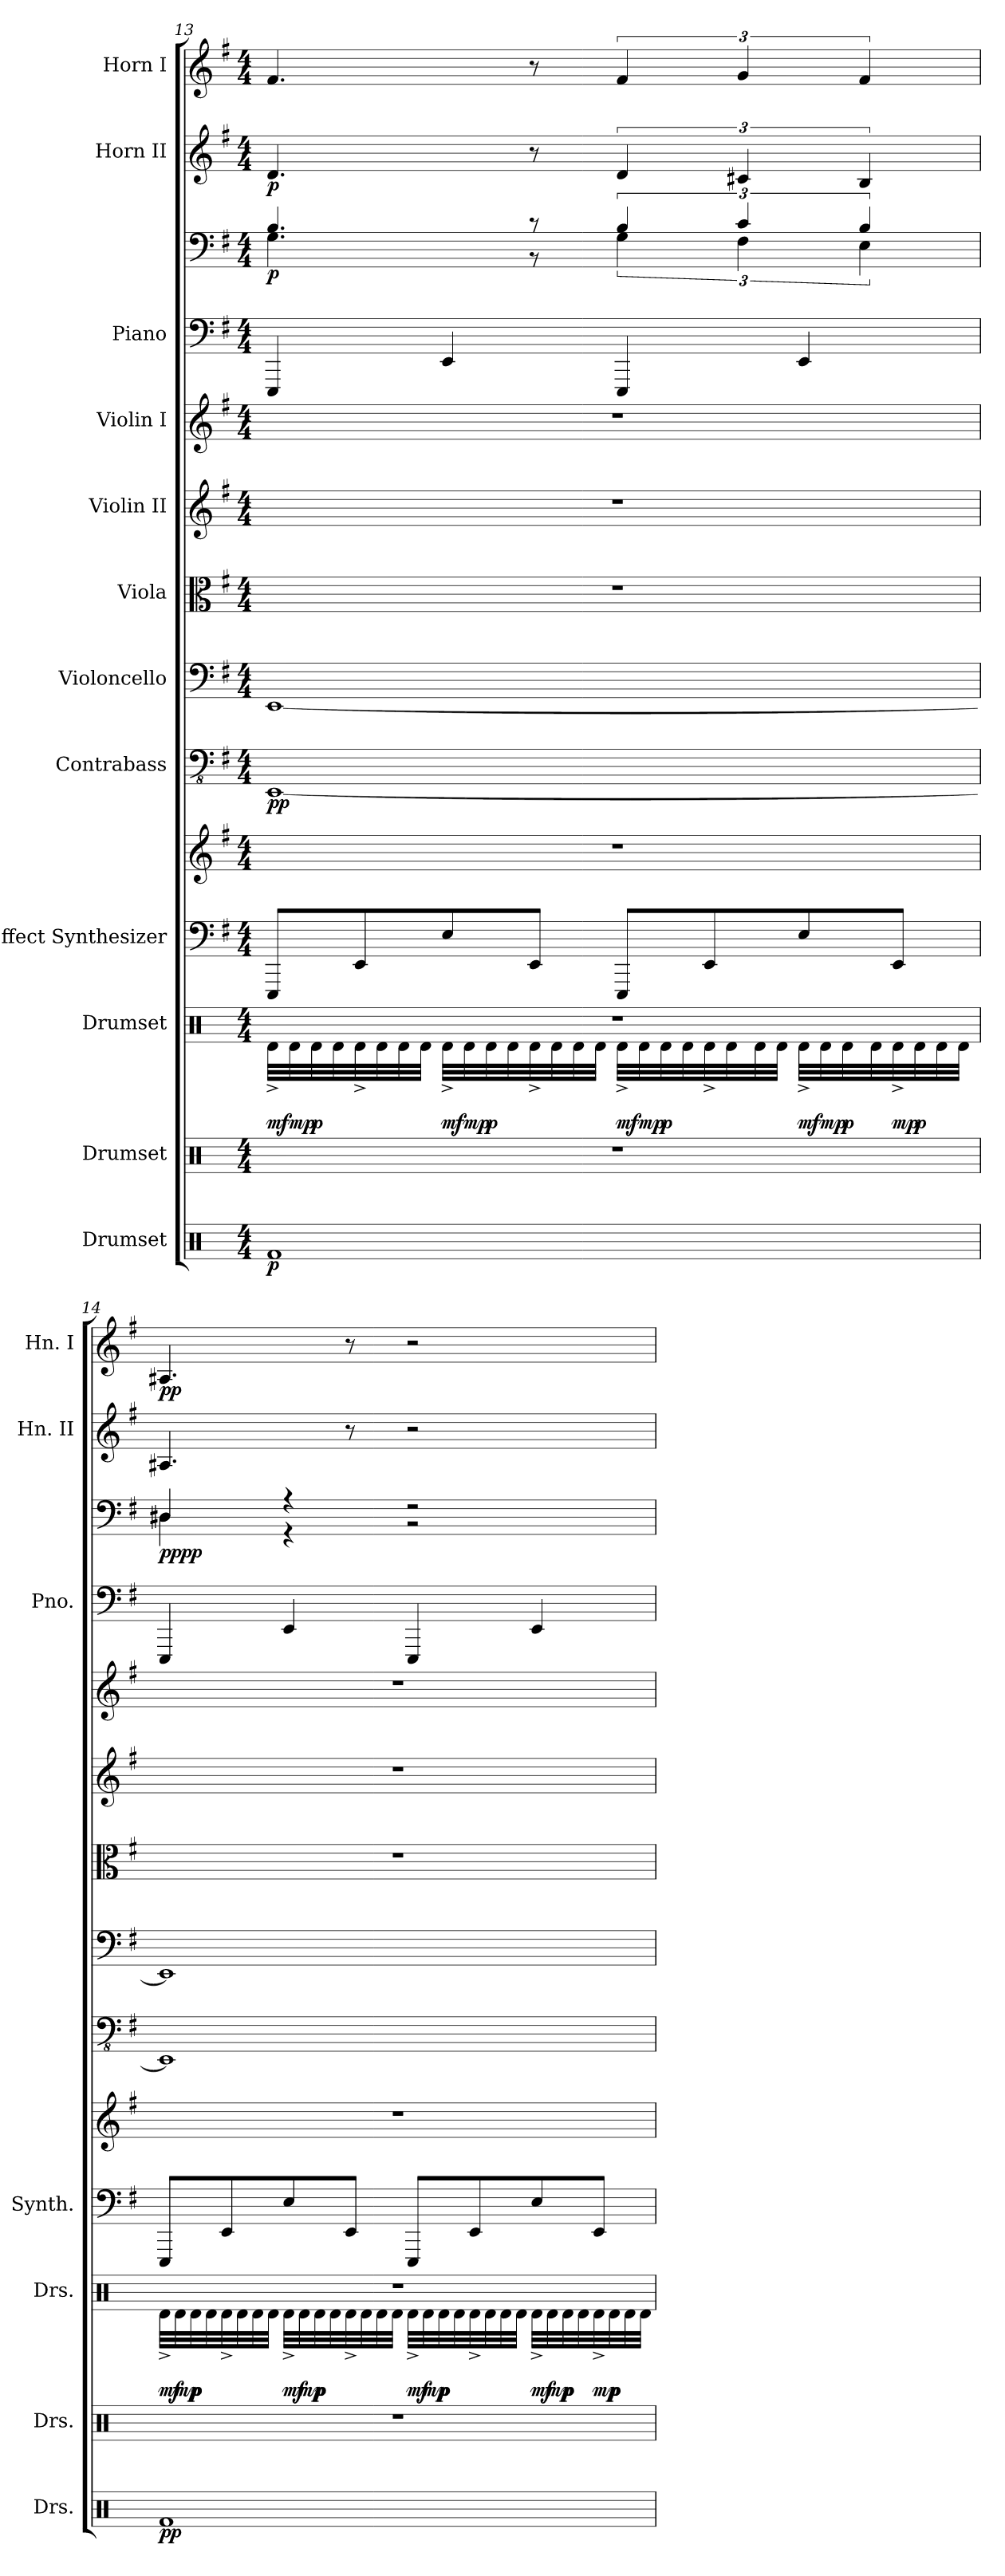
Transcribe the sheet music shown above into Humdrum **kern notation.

**kern	**dynam	**kern	**kern	**dynam	**kern	**kern	**kern	**dynam	**kern	**kern	**kern	**kern	**kern	**kern	**dynam	**kern	**dynam	**kern	**dynam
*part12	*part12	*part11	*part10	*part10	*part9	*part9	*part8	*part8	*part7	*part6	*part5	*part4	*part3	*part3	*part3	*part2	*part2	*part1	*part1
*staff14	*staff14	*staff13	*staff12	*staff12	*staff11	*staff10	*staff9	*staff9	*staff8	*staff7	*staff6	*staff5	*staff4	*staff3	*staff3/4	*staff2	*staff2	*staff1	*staff1
*I"Drumset	*	*I"Drumset	*I"Drumset	*	*I"Effect Synthesizer	*	*I"Contrabass	*	*I"Violoncello	*I"Viola	*I"Violin II	*I"Violin I	*I"Piano	*	*	*I"Horn II	*	*I"Horn I	*
*I'Drs.	*	*I'Drs.	*I'Drs.	*	*I'Synth.	*	*	*	*	*	*	*	*I'Pno.	*	*	*I'Hn. II	*	*I'Hn. I	*
!!LO:PB:g=z
*clefX	*	*clefX	*clefX	*	*clefF4	*clefG2	*clefFv4	*	*clefF4	*clefC3	*clefG2	*clefG2	*clefF4	*clefF4	*	*clefG2	*	*clefG2	*
*	*	*	*	*	*	*	*	*	*	*	*	*	*	*	*	*ITrd4c7	*	*ITrd4c7	*
*k[]	*	*k[]	*k[]	*	*k[f#]	*k[f#]	*k[f#]	*	*k[f#]	*k[f#]	*k[f#]	*k[f#]	*k[f#]	*k[f#]	*	*k[]	*	*k[]	*
*M4/4	*	*M4/4	*M4/4	*	*M4/4	*M4/4	*M4/4	*	*M4/4	*M4/4	*M4/4	*M4/4	*M4/4	*M4/4	*	*M4/4	*	*M4/4	*
=13	=13	=13	=13	=13	=13	=13	=13	=13	=13	=13	=13	=13	=13	=13	=13	=13	=13	=13	=13
*	*	*	*^	*	*	*	*	*	*	*	*	*	*	*^	*	*	*	*	*
!	!LO:DY:b	!	!	!	!LO:DY:b	!	!	!	!LO:DY:b	!	!	!	!	!	!	!	!LO:DY:b	!	!LO:DY:b	!	!
1Rf	p	1r	1r	32Rd^\LLL	mf	8EEE/L	1r	[1EEE	pp	[1EE	1r	1r	1r	4EEE/	4.B/	4.G\	p	4.G/	p	4.B/	.
!	!	!	!	!	!LO:DY:b	!	!	!	!	!	!	!	!	!	!	!	!	!	!	!	!
.	.	.	.	32Rd\	mp	.	.	.	.	.	.	.	.	.	.	.	.	.	.	.	.
!	!	!	!	!	!LO:DY:b	!	!	!	!	!	!	!	!	!	!	!	!	!	!	!	!
.	.	.	.	32Rd\	p	.	.	.	.	.	.	.	.	.	.	.	.	.	.	.	.
.	.	.	.	32Rd\	.	.	.	.	.	.	.	.	.	.	.	.	.	.	.	.	.
.	.	.	.	32Rd^\	.	8EE/	.	.	.	.	.	.	.	.	.	.	.	.	.	.	.
.	.	.	.	32Rd\	.	.	.	.	.	.	.	.	.	.	.	.	.	.	.	.	.
.	.	.	.	32Rd\	.	.	.	.	.	.	.	.	.	.	.	.	.	.	.	.	.
.	.	.	.	32Rd\JJJ	.	.	.	.	.	.	.	.	.	.	.	.	.	.	.	.	.
!	!	!	!	!	!LO:DY:b	!	!	!	!	!	!	!	!	!	!	!	!	!	!	!	!
.	.	.	.	32Rd^\LLL	mf	8E/	.	.	.	.	.	.	.	4EE/	.	.	.	.	.	.	.
!	!	!	!	!	!LO:DY:b	!	!	!	!	!	!	!	!	!	!	!	!	!	!	!	!
.	.	.	.	32Rd\	mp	.	.	.	.	.	.	.	.	.	.	.	.	.	.	.	.
!	!	!	!	!	!LO:DY:b	!	!	!	!	!	!	!	!	!	!	!	!	!	!	!	!
.	.	.	.	32Rd\	p	.	.	.	.	.	.	.	.	.	.	.	.	.	.	.	.
.	.	.	.	32Rd\	.	.	.	.	.	.	.	.	.	.	.	.	.	.	.	.	.
.	.	.	.	32Rd^\	.	8EE/J	.	.	.	.	.	.	.	.	8r	8r	.	8r	.	8r	.
.	.	.	.	32Rd\	.	.	.	.	.	.	.	.	.	.	.	.	.	.	.	.	.
.	.	.	.	32Rd\	.	.	.	.	.	.	.	.	.	.	.	.	.	.	.	.	.
.	.	.	.	32Rd\JJJ	.	.	.	.	.	.	.	.	.	.	.	.	.	.	.	.	.
!	!	!	!	!	!LO:DY:b	!	!	!	!	!	!	!	!	!	!	!	!	!	!	!	!
.	.	.	.	32Rd^\LLL	mf	8EEE/L	.	.	.	.	.	.	.	4EEE/	6B/	6G\	.	6G/	.	6B/	.
!	!	!	!	!	!LO:DY:b	!	!	!	!	!	!	!	!	!	!	!	!	!	!	!	!
.	.	.	.	32Rd\	mp	.	.	.	.	.	.	.	.	.	.	.	.	.	.	.	.
!	!	!	!	!	!LO:DY:b	!	!	!	!	!	!	!	!	!	!	!	!	!	!	!	!
.	.	.	.	32Rd\	p	.	.	.	.	.	.	.	.	.	.	.	.	.	.	.	.
.	.	.	.	32Rd\	.	.	.	.	.	.	.	.	.	.	.	.	.	.	.	.	.
.	.	.	.	32Rd^\	.	8EE/	.	.	.	.	.	.	.	.	.	.	.	.	.	.	.
.	.	.	.	32Rd\	.	.	.	.	.	.	.	.	.	.	.	.	.	.	.	.	.
.	.	.	.	.	.	.	.	.	.	.	.	.	.	.	6c/	6F#\	.	6F#X/	.	6c/	.
.	.	.	.	32Rd\	.	.	.	.	.	.	.	.	.	.	.	.	.	.	.	.	.
.	.	.	.	32Rd\JJJ	.	.	.	.	.	.	.	.	.	.	.	.	.	.	.	.	.
!	!	!	!	!	!LO:DY:b	!	!	!	!	!	!	!	!	!	!	!	!	!	!	!	!
.	.	.	.	32Rd^\LLL	mf	8E/	.	.	.	.	.	.	.	4EE/	.	.	.	.	.	.	.
!	!	!	!	!	!LO:DY:b	!	!	!	!	!	!	!	!	!	!	!	!	!	!	!	!
.	.	.	.	32Rd\	mp	.	.	.	.	.	.	.	.	.	.	.	.	.	.	.	.
!	!	!	!	!	!LO:DY:b	!	!	!	!	!	!	!	!	!	!	!	!	!	!	!	!
.	.	.	.	32Rd\	p	.	.	.	.	.	.	.	.	.	.	.	.	.	.	.	.
.	.	.	.	.	.	.	.	.	.	.	.	.	.	.	6B/	6E\	.	6E/	.	6B/	.
.	.	.	.	32Rd\	.	.	.	.	.	.	.	.	.	.	.	.	.	.	.	.	.
!	!	!	!	!	!LO:DY:b	!	!	!	!	!	!	!	!	!	!	!	!	!	!	!	!
.	.	.	.	32Rd^\	mp	8EE/J	.	.	.	.	.	.	.	.	.	.	.	.	.	.	.
!	!	!	!	!	!LO:DY:b	!	!	!	!	!	!	!	!	!	!	!	!	!	!	!	!
.	.	.	.	32Rd\	p	.	.	.	.	.	.	.	.	.	.	.	.	.	.	.	.
.	.	.	.	32Rd\	.	.	.	.	.	.	.	.	.	.	.	.	.	.	.	.	.
.	.	.	.	32Rd\JJJ	.	.	.	.	.	.	.	.	.	.	.	.	.	.	.	.	.
!!LO:PB:g=z
=14	=14	=14	=14	=14	=14	=14	=14	=14	=14	=14	=14	=14	=14	=14	=14	=14	=14	=14	=14	=14	=14
!	!LO:DY:b	!	!	!	!LO:DY:b	!	!	!	!	!	!	!	!	!	!	!	!LO:DY:b	!	!	!	!
!	!	!	!	!	!	!	!	!	!	!	!	!	!	!	!	!	!LO:DY:n=1:b	!	!	!	!LO:DY:b
1Rf	pp	1r	1r	32Rd^\LLL	mf	8EEE/L	1r	1EEE]	.	1EE]	1r	1r	1r	4EEE/	4D#X/	4D#\	pp pp	4.D#X/	.	4.D#X/	pp
!	!	!	!	!	!LO:DY:b	!	!	!	!	!	!	!	!	!	!	!	!	!	!	!	!
.	.	.	.	32Rd\	mp	.	.	.	.	.	.	.	.	.	.	.	.	.	.	.	.
!	!	!	!	!	!LO:DY:b	!	!	!	!	!	!	!	!	!	!	!	!	!	!	!	!
.	.	.	.	32Rd\	p	.	.	.	.	.	.	.	.	.	.	.	.	.	.	.	.
.	.	.	.	32Rd\	.	.	.	.	.	.	.	.	.	.	.	.	.	.	.	.	.
.	.	.	.	32Rd^\	.	8EE/	.	.	.	.	.	.	.	.	.	.	.	.	.	.	.
.	.	.	.	32Rd\	.	.	.	.	.	.	.	.	.	.	.	.	.	.	.	.	.
.	.	.	.	32Rd\	.	.	.	.	.	.	.	.	.	.	.	.	.	.	.	.	.
.	.	.	.	32Rd\JJJ	.	.	.	.	.	.	.	.	.	.	.	.	.	.	.	.	.
!	!	!	!	!	!LO:DY:b	!	!	!	!	!	!	!	!	!	!	!	!	!	!	!	!
.	.	.	.	32Rd^\LLL	mf	8E/	.	.	.	.	.	.	.	4EE/	4r	4r	.	.	.	.	.
!	!	!	!	!	!LO:DY:b	!	!	!	!	!	!	!	!	!	!	!	!	!	!	!	!
.	.	.	.	32Rd\	mp	.	.	.	.	.	.	.	.	.	.	.	.	.	.	.	.
!	!	!	!	!	!LO:DY:b	!	!	!	!	!	!	!	!	!	!	!	!	!	!	!	!
.	.	.	.	32Rd\	p	.	.	.	.	.	.	.	.	.	.	.	.	.	.	.	.
.	.	.	.	32Rd\	.	.	.	.	.	.	.	.	.	.	.	.	.	.	.	.	.
.	.	.	.	32Rd^\	.	8EE/J	.	.	.	.	.	.	.	.	.	.	.	8r	.	8r	.
.	.	.	.	32Rd\	.	.	.	.	.	.	.	.	.	.	.	.	.	.	.	.	.
.	.	.	.	32Rd\	.	.	.	.	.	.	.	.	.	.	.	.	.	.	.	.	.
.	.	.	.	32Rd\JJJ	.	.	.	.	.	.	.	.	.	.	.	.	.	.	.	.	.
!	!	!	!	!	!LO:DY:b	!	!	!	!	!	!	!	!	!	!	!	!	!	!	!	!
.	.	.	.	32Rd^\LLL	mf	8EEE/L	.	.	.	.	.	.	.	4EEE/	2r	2r	.	2r	.	2r	.
!	!	!	!	!	!LO:DY:b	!	!	!	!	!	!	!	!	!	!	!	!	!	!	!	!
.	.	.	.	32Rd\	mp	.	.	.	.	.	.	.	.	.	.	.	.	.	.	.	.
!	!	!	!	!	!LO:DY:b	!	!	!	!	!	!	!	!	!	!	!	!	!	!	!	!
.	.	.	.	32Rd\	p	.	.	.	.	.	.	.	.	.	.	.	.	.	.	.	.
.	.	.	.	32Rd\	.	.	.	.	.	.	.	.	.	.	.	.	.	.	.	.	.
.	.	.	.	32Rd^\	.	8EE/	.	.	.	.	.	.	.	.	.	.	.	.	.	.	.
.	.	.	.	32Rd\	.	.	.	.	.	.	.	.	.	.	.	.	.	.	.	.	.
.	.	.	.	32Rd\	.	.	.	.	.	.	.	.	.	.	.	.	.	.	.	.	.
.	.	.	.	32Rd\JJJ	.	.	.	.	.	.	.	.	.	.	.	.	.	.	.	.	.
!	!	!	!	!	!LO:DY:b	!	!	!	!	!	!	!	!	!	!	!	!	!	!	!	!
.	.	.	.	32Rd^\LLL	mf	8E/	.	.	.	.	.	.	.	4EE/	.	.	.	.	.	.	.
!	!	!	!	!	!LO:DY:b	!	!	!	!	!	!	!	!	!	!	!	!	!	!	!	!
.	.	.	.	32Rd\	mp	.	.	.	.	.	.	.	.	.	.	.	.	.	.	.	.
!	!	!	!	!	!LO:DY:b	!	!	!	!	!	!	!	!	!	!	!	!	!	!	!	!
.	.	.	.	32Rd\	p	.	.	.	.	.	.	.	.	.	.	.	.	.	.	.	.
.	.	.	.	32Rd\	.	.	.	.	.	.	.	.	.	.	.	.	.	.	.	.	.
!	!	!	!	!	!LO:DY:b	!	!	!	!	!	!	!	!	!	!	!	!	!	!	!	!
.	.	.	.	32Rd^\	mp	8EE/J	.	.	.	.	.	.	.	.	.	.	.	.	.	.	.
!	!	!	!	!	!LO:DY:b	!	!	!	!	!	!	!	!	!	!	!	!	!	!	!	!
.	.	.	.	32Rd\	p	.	.	.	.	.	.	.	.	.	.	.	.	.	.	.	.
.	.	.	.	32Rd\	.	.	.	.	.	.	.	.	.	.	.	.	.	.	.	.	.
.	.	.	.	32Rd\JJJ	.	.	.	.	.	.	.	.	.	.	.	.	.	.	.	.	.
*	*	*	*v	*v	*	*	*	*	*	*	*	*	*	*	*v	*v	*	*	*	*	*
=	=	=	=	=	=	=	=	=	=	=	=	=	=	=	=	=	=	=	=
*-	*-	*-	*-	*-	*-	*-	*-	*-	*-	*-	*-	*-	*-	*-	*-	*-	*-	*-	*-
